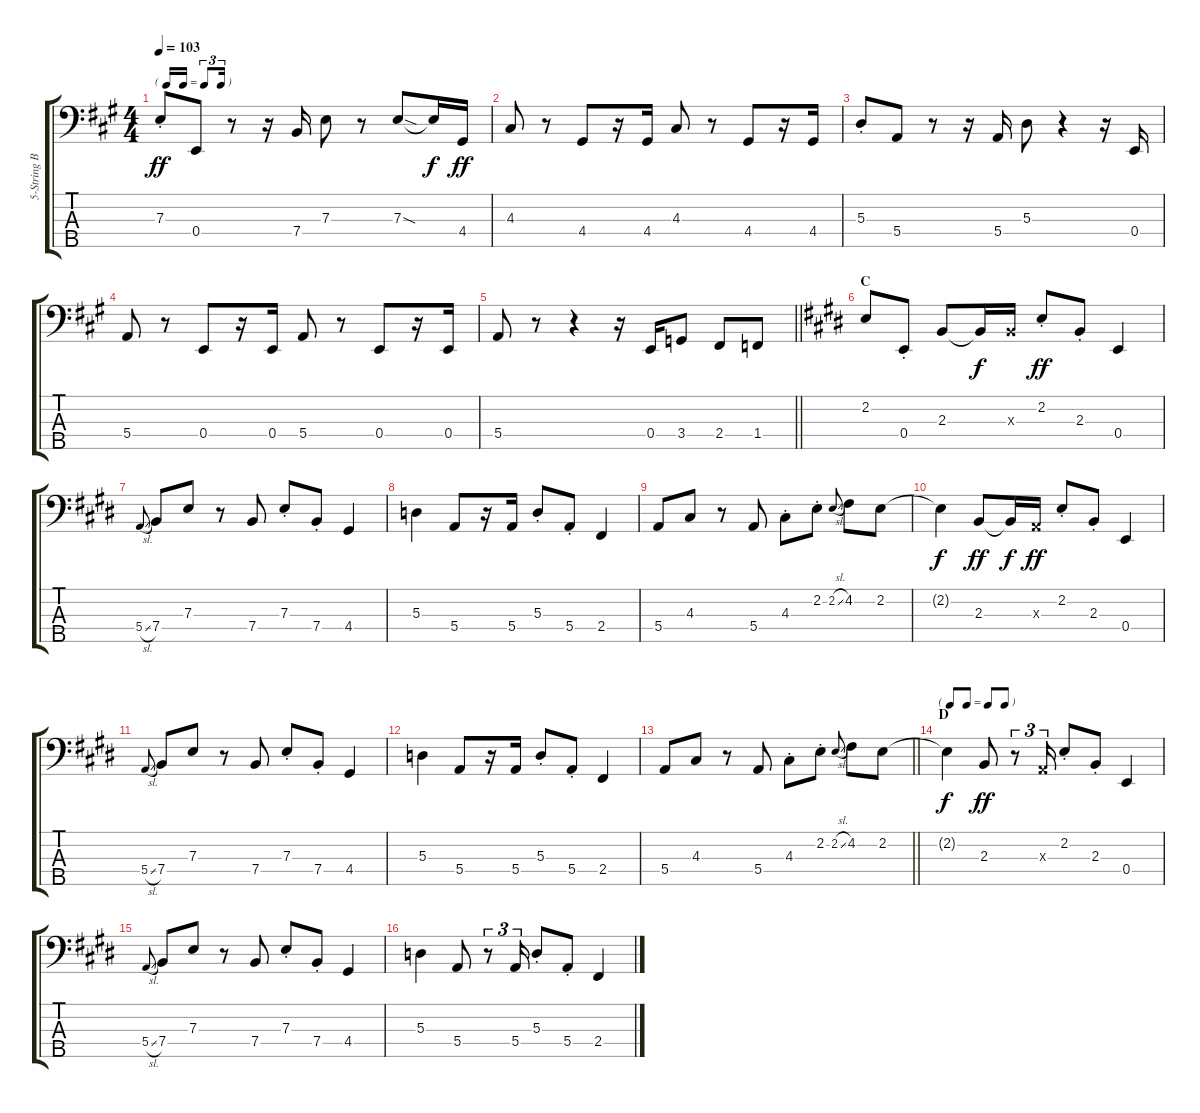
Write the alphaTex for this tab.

\track ("5-String Bass" "5-String B") {instrument electricbasspick}
\staff {score tabs}
\tuning (G2 D2 A1 E1 B0) {hide}
\ts (4 4)
\tf triplet16th
\tempo 103
\clef f4
\ks a
7.3{st}.8{dy ff} 0.4.8 r.8 r.16 7.4.16 7.3.8 r.8 7.3{sod}.8 7.3{t}.16{dy f} 4.4.16{dy ff} |
4.3.8 r.8 4.4.8 r.16 4.4.16 4.3.8 r.8 4.4.8 r.16 4.4.16 |
5.3{st}.8 5.4.8 r.8 r.16 5.4.16 5.3.8 r.4 r.16 0.4.16 |
5.4.8 r.8 0.4.8 r.16 0.4.16 5.4.8 r.8 0.4.8 r.16 0.4.16 |
\barLineRight lightlight
5.4.8 r.8 r.4 r.16 0.4.16 3.4.8 2.4.8 1.4.8 |
\section ("" "C")
\ks e
2.2.8 0.4{st}.8 2.3.8 2.3{t}.16{dy f} 2.3{x}.16 2.2{st}.8{dy ff} 2.3{st}.8 0.4.4 |
5.4{sl}.8{gr onbeat} 7.4.8 7.3.8 r.8 7.4.8 7.3{st}.8 7.4{st}.8 4.4.4 |
5.3.4 5.4.8 r.16 5.4.16 5.3{st}.8 5.4{st}.8 2.4.4 |
5.4.8 4.3.8 r.8 5.4.8 4.3{st}.8 2.2{st}.8 2.2{sl}.8{gr onbeat} 4.2.8 2.2.8 |
2.2{t}.4{dy f} 2.3.8{dy ff} 2.3{t}.16{dy f} 0.3{x}.16{dy ff} 2.2{st}.8 2.3{st}.8 0.4.4 |
5.4{sl}.8{gr onbeat} 7.4.8 7.3.8 r.8 7.4.8 7.3{st}.8 7.4{st}.8 4.4.4 |
5.3.4 5.4.8 r.16 5.4.16 5.3{st}.8 5.4{st}.8 2.4.4 |
\barLineRight lightlight
5.4.8 4.3.8 r.8 5.4.8 4.3{st}.8 2.2{st}.8 2.2{sl}.8{gr onbeat} 4.2.8 2.2.8 |
\tf none
\section ("" "D")
2.2{t}.4{dy f} 2.3.8{dy ff} r.8{tu (3 2)} 0.3{x}.16{tu (3 2)} 2.2{st}.8 2.3{st}.8 0.4.4 |
5.4{sl}.8{gr onbeat} 7.4.8 7.3.8 r.8 7.4.8 7.3{st}.8 7.4{st}.8 4.4.4 |
5.3.4 5.4.8 r.8{tu (3 2)} 5.4.16{tu (3 2)} 5.3{st}.8 5.4{st}.8 2.4.4
